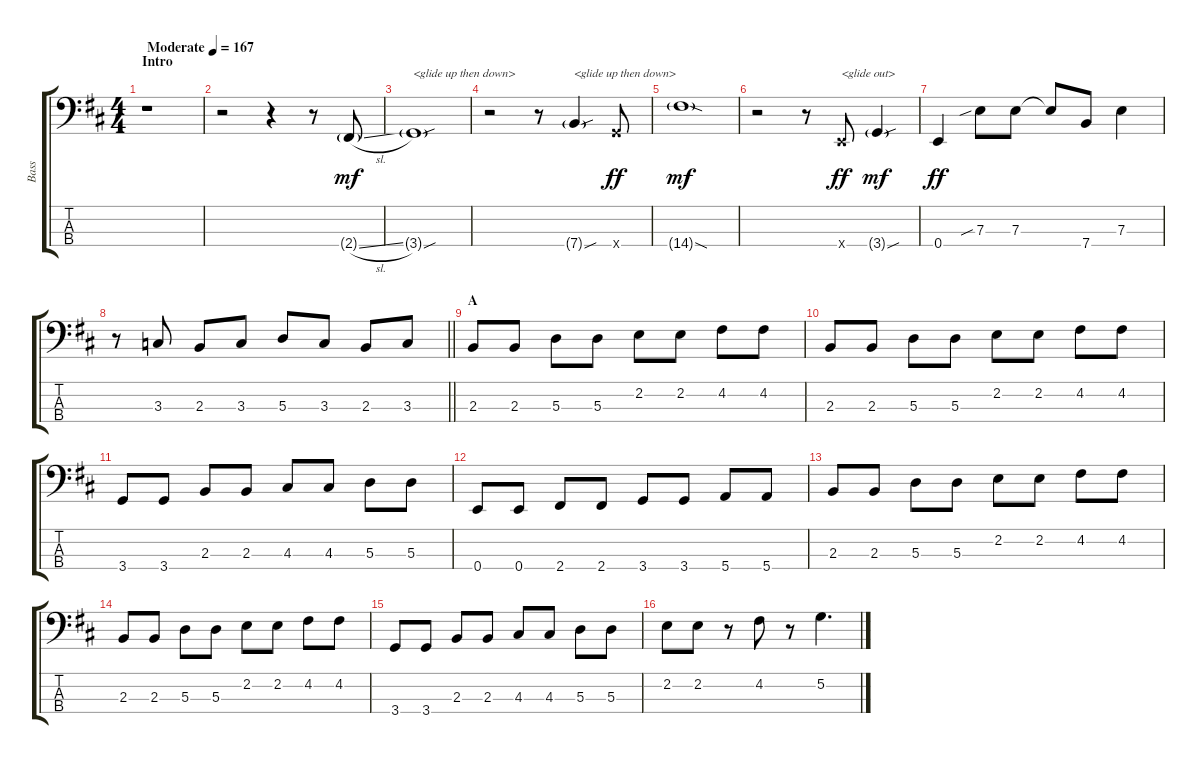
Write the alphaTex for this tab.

\track ("Bass" "Bass") {instrument electricbasspick}
\staff {score tabs}
\tuning (G2 D2 A1 E1) {hide}
\ts (4 4)
\section ("" "Intro")
\tempo (167 "Moderate")
\clef f4
\ks d
r.1{dy mf instrument electricbasspick} |
r.2 r.4 r.8 2.4{sl g}.8 |
3.4{sou g}.1{txt "<glide up then down>"} |
r.2 r.8 7.4{sou g}.4{txt "<glide up then down>"} 3.4{x}.8{dy ff} |
14.4{sod g}.1{dy mf} |
r.2 r.8 0.4{x}.8{txt "<glide out>" dy ff} 3.4{sou g}.4{dy mf} |
0.4.4{dy ff} 7.3{sib}.8 7.3.8 7.3{t}.8 7.4.8 7.3.4 |
\barLineRight lightlight
r.8 3.3.8 2.3.8 3.3.8 5.3.8 3.3.8 2.3.8 3.3.8 |
\section ("" "A")
2.3.8 2.3.8 5.3.8 5.3.8 2.2.8 2.2.8 4.2.8 4.2.8 |
2.3.8 2.3.8 5.3.8 5.3.8 2.2.8 2.2.8 4.2.8 4.2.8 |
3.4.8 3.4.8 2.3.8 2.3.8 4.3.8 4.3.8 5.3.8 5.3.8 |
0.4.8 0.4.8 2.4.8 2.4.8 3.4.8 3.4.8 5.4.8 5.4.8 |
2.3.8 2.3.8 5.3.8 5.3.8 2.2.8 2.2.8 4.2.8 4.2.8 |
2.3.8 2.3.8 5.3.8 5.3.8 2.2.8 2.2.8 4.2.8 4.2.8 |
3.4.8 3.4.8 2.3.8 2.3.8 4.3.8 4.3.8 5.3.8 5.3.8 |
2.2.8 2.2.8 r.8 4.2.8 r.8 5.2.4{d}
